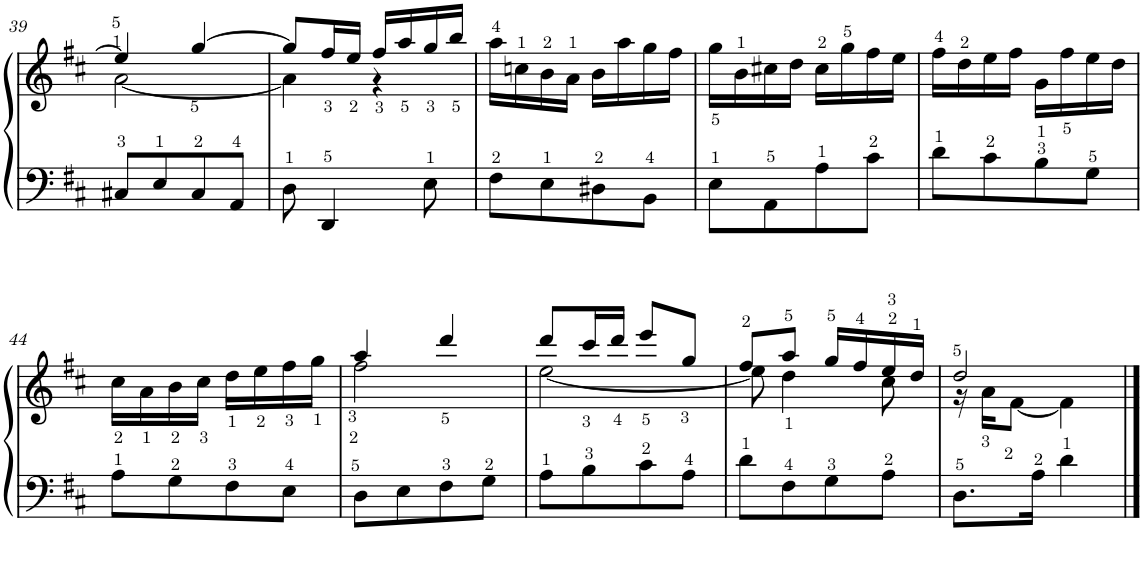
**kern	**kern
*part1	*part1
*staff2	*staff1
*I"Klavír	*
*I'Klv.	*
!!LO:PB:g=z
*clefF4	*clefG2
*k[f#c#]	*k[f#c#]
*M2/4	*M2/4
=39	=39
*	*^
8C#X>/L	[2a\	4ee/]
8E>/	.	.
8C#>/	.	[4gg</
8AA>/J	.	.
=40	=40	=40
8D>\	8gg/L]	4a\]
4DD>/	16ff#</L	.
.	16ee</JJ	.
.	16ff#</LL	4r
.	16aa</	.
8E>\	16gg</	.
.	16bb</JJ	.
*	*v	*v
=41	=41
8F#>\L	16aa\LL
.	16ccn\
8E>\	16b\
.	16a\JJ
8D#X>\	16b\LL
.	16aa\
8BB>\J	16gg\
.	16ff#\JJ
=42	=42
8E>\L	16gg<\LL
.	16b\
8AA>\	16cc#X\
.	16dd\JJ
8A>\	16cc#\LL
.	16gg\
8c#>\J	16ff#\
.	16ee\JJ
=43	=43
8d>\L	16ff#\LL
.	16dd\
8c#>\	16ee\
.	16ff#\JJ
8B>\	16g<\LL
.	16ff#<\
8G>\J	16ee\
.	16dd\JJ
!!LO:LB:g=z
=44	=44
8A>\L	16cc#<\LL
.	16a<\
8G>\	16b<\
.	16cc#<\JJ
8F#>\	16dd<\LL
.	16ee<\
8E>\J	16ff#<\
.	16gg<\JJ
=45	=45
*	*^
8D>\L	2ff#\	4aa/
8E\	.	.
8F#>\	.	4ddd</
8G>\J	.	.
=46	=46	=46
8A>\L	8ddd/L	[2ee\
8B>\	16ccc#/L	.
.	16ddd</JJ	.
8c#>\	8eee</L	.
8A>\J	8gg/J	.
=47	=47	=47
8d>\L	8ff#/L	8ee\]
8F#>\	8aa/J	4dd\
8G>\	16gg/LL	.
.	16ff#/	.
8A>\J	16ee/	8cc#>\
.	16dd/JJ	.
=48	=48	=48
8.D>\L	2dd</	16r
.	.	16a\KL
.	.	[8f#>\J
16A>\Jk	.	.
4d>\	.	4f#\]
*	*v	*v
==	==
*-	*-
